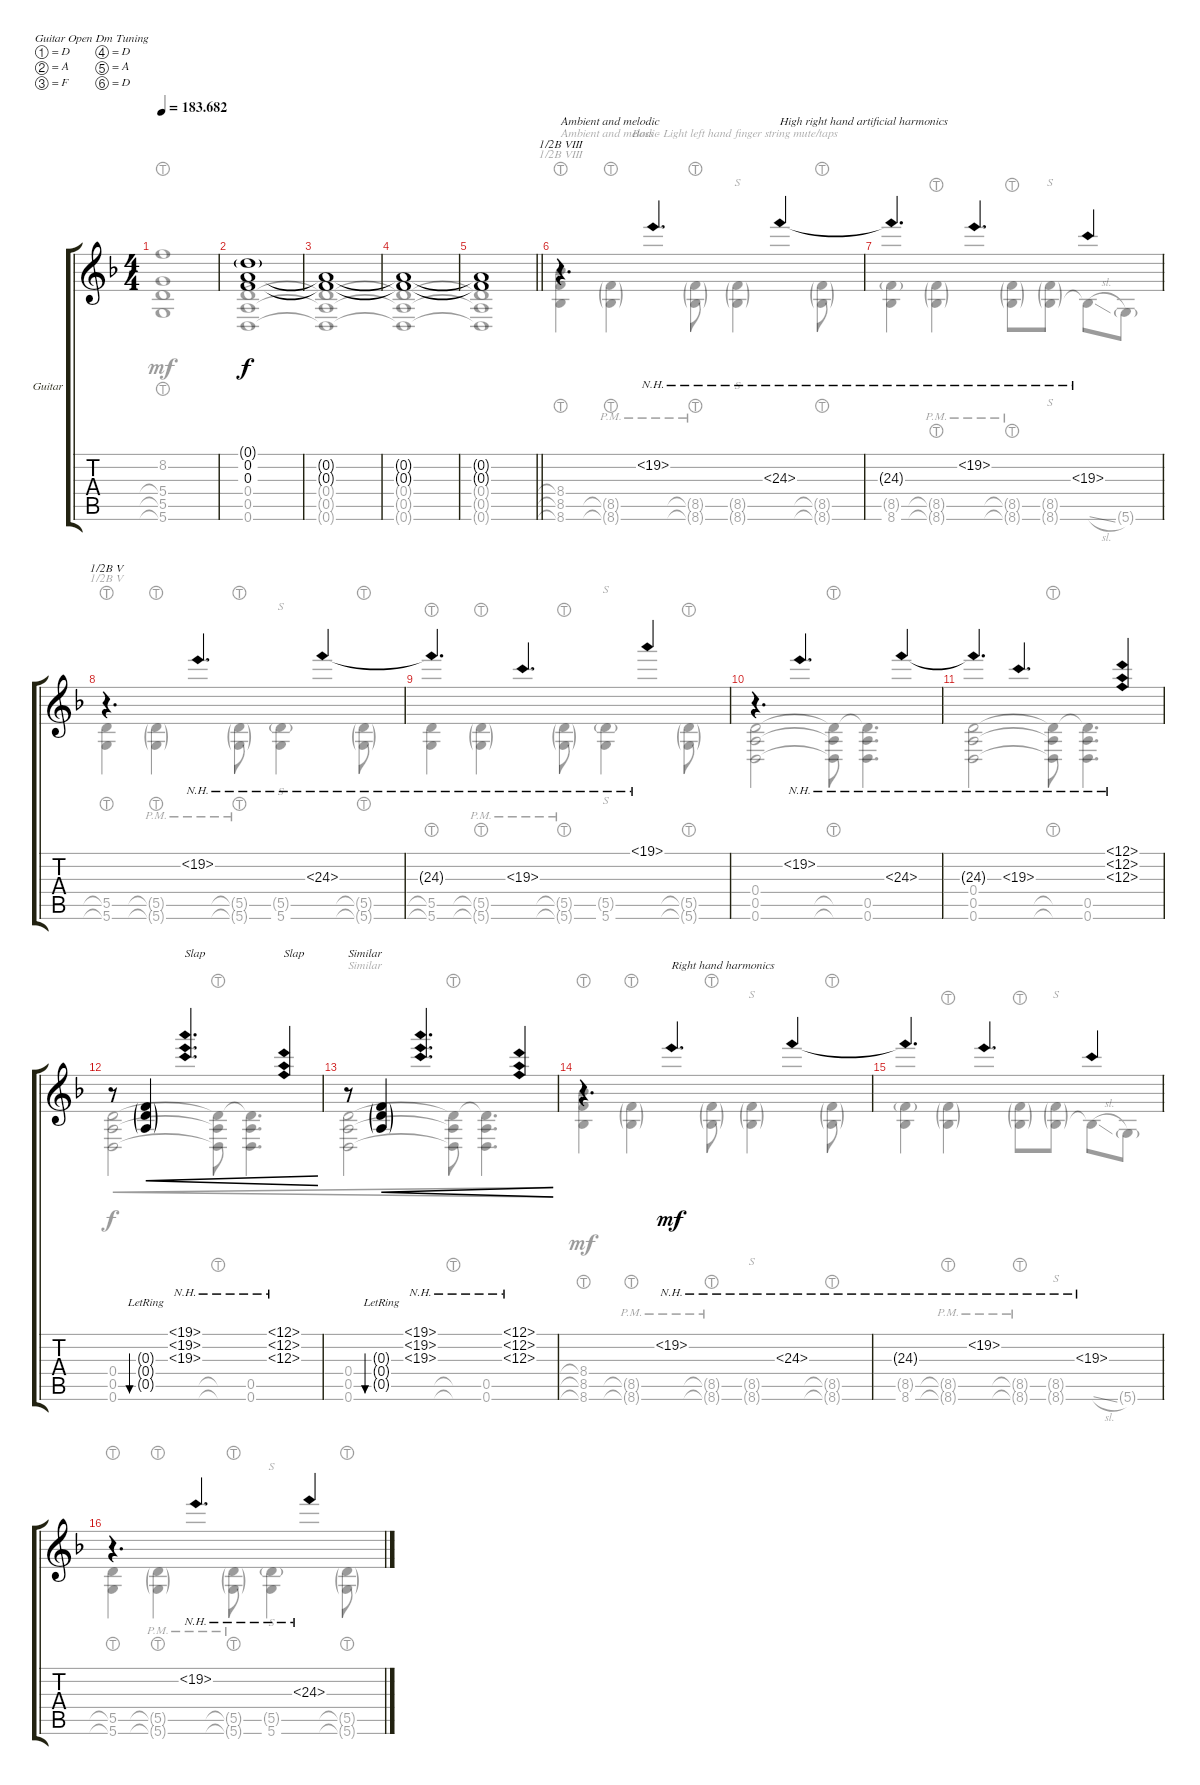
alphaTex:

\defaultSystemsLayout 4
\bracketExtendMode groupsimilarinstruments
\firstSystemTrackNameOrientation horizontal
\otherSystemsTrackNameOrientation horizontal
\track ("Acoustic Guitar" "Guitar") {instrument acousticguitarsteel}
\staff {score tabs}
\tuning (D4 A3 F3 D3 A2 D2)
\voice
\ts (4 4)
\tempo
183.682
\accidentals auto
\clef g2
\ottava regular
\simile none
\ks dminor
|
(0.2{acc forcenatural} 0.3{acc forcenatural} 0.1{g acc forcenatural}).1{beam Up} |
(0.3{t acc forcenatural} 0.2{t acc forcenatural}).1{beam Up} |
(0.3{t acc forcenatural} 0.2{t acc forcenatural}).1{beam Up} |
\barLineRight lightlight
(0.3{t acc forcenatural} 0.2{t acc forcenatural}).1{beam Up} |
r.4{d txt "Ambient and melodic                   " barre (8 half) beam Up} 19.2{nh acc forcenatural}.4{d beam Up} 24.3{nh acc forcenatural}.4{txt "High right hand artificial harmonics" beam Up} |
24.3{nh t acc forcenatural}.4{d beam Up} 19.2{nh acc forcenatural}.4{d beam Up} 19.3{nh acc forcenatural}.4{beam Up} |
r.4{d barre (5 half) beam Up} 19.2{nh acc forcenatural}.4{d beam Up} 24.3{nh acc forcenatural}.4{beam Up} |
24.3{nh t acc forcenatural}.4{d beam Up} 19.3{nh acc forcenatural}.4{d beam Up} 19.1{nh acc forcenatural}.4{beam Up} |
r.4{d beam Up} 19.2{nh acc forcenatural}.4{d beam Up} 24.3{nh acc forcenatural}.4{beam Up} |
24.3{nh t acc forcenatural}.4{d beam Up} 19.3{nh acc forcenatural}.4{d beam Up} (12.1{nh acc forcenatural} 12.2{nh acc forcenatural} 12.3{nh acc forcenatural}).4{beam Up} |
r.8{beam Up} (0.3{g acc forcenatural} 0.4{g lr acc forcenatural} 0.5{g acc forcenatural}).4{bu 30 cre dy f beam Up} (19.3{nh acc forcenatural} 19.2{nh acc forcenatural} 19.1{nh acc forcenatural}).4{d txt "Slap" cre beam Up} (12.1{nh acc forcenatural} 12.2{nh acc forcenatural} 12.3{nh acc forcenatural}).4{txt "Slap" cre beam Up} |
r.8{txt "Similar" beam Up} (0.3{g acc forcenatural} 0.4{g lr acc forcenatural} 0.5{g acc forcenatural}).4{bu 30 cre beam Up} (19.3{nh acc forcenatural} 19.2{nh acc forcenatural} 19.1{nh acc forcenatural}).4{d cre beam Up} (12.1{nh acc forcenatural} 12.2{nh acc forcenatural} 12.3{nh acc forcenatural}).4{cre beam Up} |
r.4{d beam Up} 19.2{nh acc forcenatural}.4{d txt "Right hand harmonics" dy mf beam Up} 24.3{nh acc forcenatural}.4{beam Up} |
24.3{nh t acc forcenatural}.4{d beam Up} 19.2{nh acc forcenatural}.4{d beam Up} 19.3{nh acc forcenatural}.4{beam Up} |
r.4{d beam Up} 19.2{nh acc forcenatural}.4{d beam Up} 24.3{nh acc forcenatural}.4{beam Up}
\voice
\clef g2
\ottava regular
\simile none
\ks dminor
(8.2{t acc forcenatural} 5.6{lht t acc forcenatural} 5.5{lht t acc forcenatural} 5.4{lht t acc forcenatural}).1{dy mf beam Up} |
(0.6{ac acc forcenatural} 0.5{ac acc forcenatural} 0.4{ac acc forcenatural}).1{beam Down} |
(0.6{t acc forcenatural} 0.5{t acc forcenatural} 0.4{t acc forcenatural}).1{beam Down} |
(0.6{t acc forcenatural} 0.5{t acc forcenatural} 0.4{t acc forcenatural}).1{beam Down} |
\barLineRight lightlight
(0.6{t acc forcenatural} 0.5{t acc forcenatural} 0.4{t acc forcenatural}).1{beam Down} |
(8.6{lht acc b} 8.5{lht acc forcenatural} 8.4{lht acc b}).4{txt "Ambient and melodic                   " barre (8 half) beam Down} (8.6{lht g acc b} 8.5{lht g pm acc forcenatural}).4{txt "       Bass - Light left hand finger string mute/taps" beam Down} (8.6{lht g acc b} 8.5{lht g pm acc forcenatural}).8{beam Down} (8.6{g acc b} 8.5{g acc forcenatural}).4{s beam Down} (8.5{lht g acc forcenatural} 8.6{lht g acc b}).8{beam Down} |
(8.6{acc b} 8.5{g acc forcenatural}).4{beam Down} (8.6{lht g acc b} 8.5{lht g pm acc forcenatural}).4{beam Down} (8.6{lht g acc b} 8.5{lht g pm acc forcenatural}).8{beam Down} (8.6{g acc b} 8.5{g acc forcenatural}).8{s beam Down} 8.6{sl t acc b}.8{beam Down} 5.6{g acc forcenatural}.8{beam Down} |
(5.6{lht acc forcenatural} 5.5{lht acc forcenatural}).4{barre (5 half) beam Down} (5.6{lht g acc forcenatural} 5.5{lht g pm acc forcenatural}).4{beam Down} (5.6{lht g acc forcenatural} 5.5{lht g pm acc forcenatural}).8{beam Down} (5.6{acc forcenatural} 5.5{g acc forcenatural}).4{s beam Down} (5.5{lht g acc forcenatural} 5.6{lht g acc forcenatural}).8{beam Down} |
(5.6{lht acc forcenatural} 5.5{lht acc forcenatural}).4{beam Down} (5.6{lht g acc forcenatural} 5.5{lht g pm acc forcenatural}).4{beam Down} (5.6{lht g acc forcenatural} 5.5{lht g pm acc forcenatural}).8{beam Down} (5.6{acc forcenatural} 5.5{g acc forcenatural}).4{s beam Down} (5.5{lht g acc forcenatural} 5.6{lht g acc forcenatural}).8{beam Down} |
(0.6{acc forcenatural} 0.5{acc forcenatural} 0.4{acc forcenatural}).2{beam Down} (0.6{lht t acc forcenatural} 0.5{lht t acc forcenatural} 0.4{t acc forcenatural}).8{beam Down} (0.6{acc forcenatural} 0.5{acc forcenatural} 0.4{t acc forcenatural}).4{d beam Down} |
(0.6{acc forcenatural} 0.5{acc forcenatural} 0.4{acc forcenatural}).2{beam Down} (0.6{lht t acc forcenatural} 0.5{lht t acc forcenatural} 0.4{t acc forcenatural}).8{beam Down} (0.6{acc forcenatural} 0.5{acc forcenatural} 0.4{t acc forcenatural}).4{d beam Down} |
(0.6{acc forcenatural} 0.5{acc forcenatural} 0.4{acc forcenatural}).2{cre dy f beam Down} (0.6{lht t acc forcenatural} 0.5{lht t acc forcenatural} 0.4{t acc forcenatural}).8{cre beam Down} (0.6{acc forcenatural} 0.5{acc forcenatural} 0.4{t acc forcenatural}).4{d cre beam Down} |
(0.6{acc forcenatural} 0.5{acc forcenatural} 0.4{acc forcenatural}).2{txt "Similar" cre beam Down} (0.6{lht t acc forcenatural} 0.5{lht t acc forcenatural} 0.4{t acc forcenatural}).8{cre beam Down} (0.6{acc forcenatural} 0.5{acc forcenatural} 0.4{t acc forcenatural}).4{d cre beam Down} |
(8.6{lht acc b} 8.5{lht acc forcenatural} 8.4{lht acc b}).4{dy mf beam Down} (8.6{lht g acc b} 8.5{lht g pm acc forcenatural}).4{beam Down} (8.6{lht g acc b} 8.5{lht g pm acc forcenatural}).8{beam Down} (8.6{g acc b} 8.5{g acc forcenatural}).4{s beam Down} (8.5{lht g acc forcenatural} 8.6{lht g acc b}).8{beam Down} |
(8.6{acc b} 8.5{g acc forcenatural}).4{beam Down} (8.6{lht g acc b} 8.5{lht g pm acc forcenatural}).4{beam Down} (8.6{lht g acc b} 8.5{lht g pm acc forcenatural}).8{beam Down} (8.6{g acc b} 8.5{g acc forcenatural}).8{s beam Down} 8.6{sl t acc b}.8{beam Down} 5.6{g acc forcenatural}.8{beam Down} |
(5.6{lht acc forcenatural} 5.5{lht acc forcenatural}).4{beam Down} (5.6{lht g acc forcenatural} 5.5{lht g pm acc forcenatural}).4{beam Down} (5.6{lht g acc forcenatural} 5.5{lht g pm acc forcenatural}).8{beam Down} (5.6{acc forcenatural} 5.5{g acc forcenatural}).4{s beam Down} (5.5{lht g acc forcenatural} 5.6{lht g acc forcenatural}).8{beam Down}
